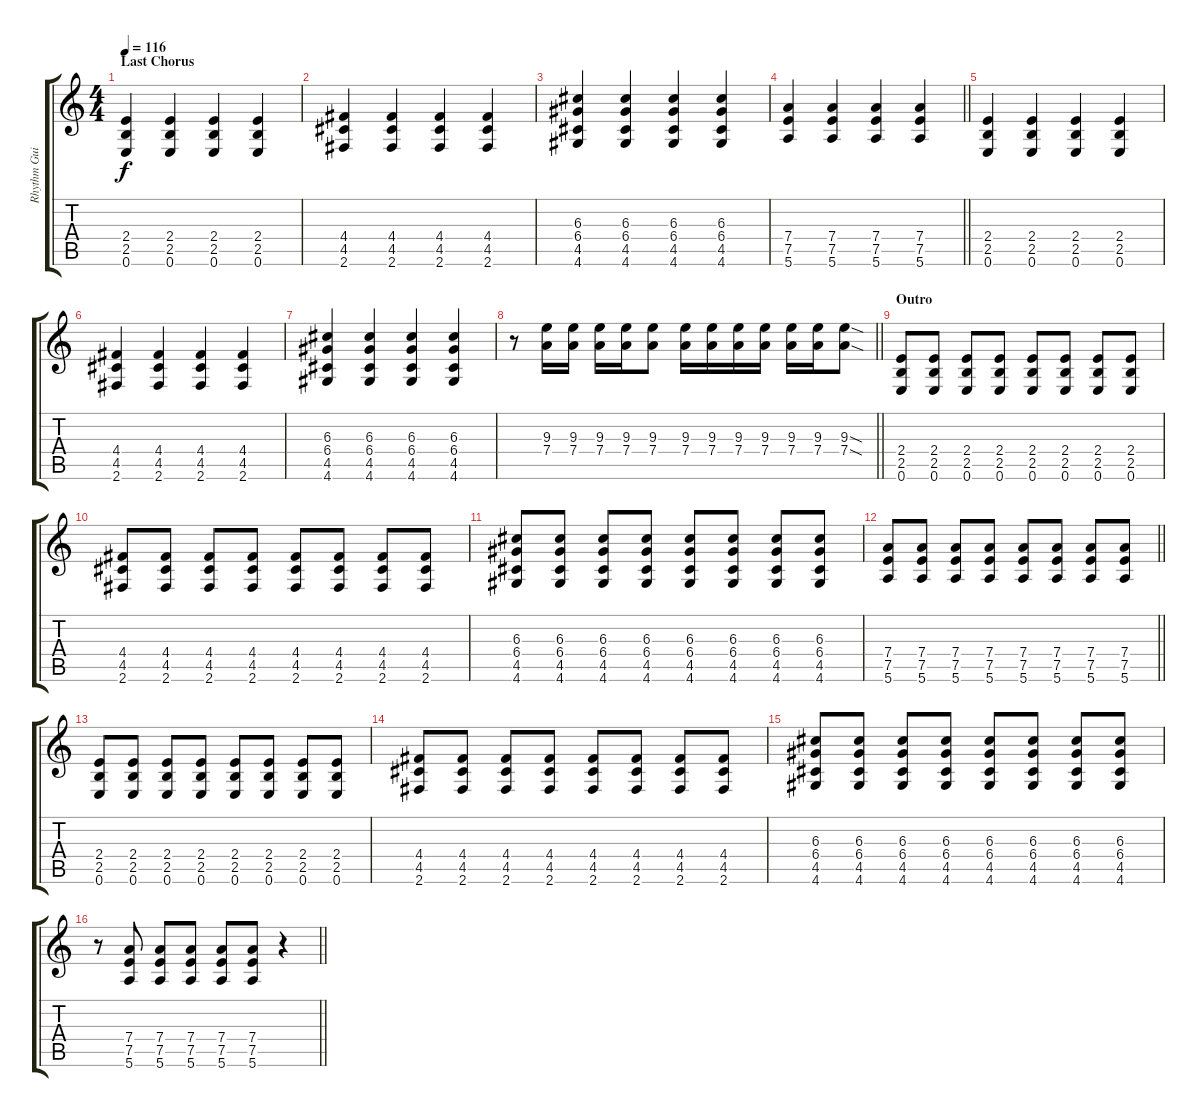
\track ("Rhythm Guitar" "Rhythm Gui") {instrument electricguitarjazz}
\staff {score tabs}
\tuning (E4 B3 G3 D3 A2 E2) {hide}
\ts (4 4)
\section ("" "Last Chorus")
\tempo 116
\clef g2
\ks c
(2.4 2.5 0.6).4{dy f instrument distortionguitar} (2.4 2.5 0.6).4 (2.4 2.5 0.6).4 (2.4 2.5 0.6).4 |
(4.4 4.5 2.6).4 (4.4 4.5 2.6).4 (4.4 4.5 2.6).4 (4.4 4.5 2.6).4 |
(6.3 6.4 4.5 4.6).4 (6.3 6.4 4.5 4.6).4 (6.3 6.4 4.5 4.6).4 (6.3 6.4 4.5 4.6).4 |
\barLineRight lightlight
(7.4 7.5 5.6).4 (7.4 7.5 5.6).4 (7.4 7.5 5.6).4 (7.4 7.5 5.6).4 |
(2.4 2.5 0.6).4 (2.4 2.5 0.6).4 (2.4 2.5 0.6).4 (2.4 2.5 0.6).4 |
(4.4 4.5 2.6).4 (4.4 4.5 2.6).4 (4.4 4.5 2.6).4 (4.4 4.5 2.6).4 |
(6.3 6.4 4.5 4.6).4 (6.3 6.4 4.5 4.6).4 (6.3 6.4 4.5 4.6).4 (6.3 6.4 4.5 4.6).4 |
\barLineRight lightlight
r.8 (9.3 7.4).16 (9.3 7.4).16 (9.3 7.4).16 (9.3 7.4).16 (9.3 7.4).8 (9.3 7.4).16 (9.3 7.4).16 (9.3 7.4).16 (9.3 7.4).16 (9.3 7.4).16 (9.3 7.4).16 (9.3{sod} 7.4{sod}).8 |
\section ("" "Outro")
(2.4 2.5 0.6).8 (2.4 2.5 0.6).8 (2.4 2.5 0.6).8 (2.4 2.5 0.6).8 (2.4 2.5 0.6).8 (2.4 2.5 0.6).8 (2.4 2.5 0.6).8 (2.4 2.5 0.6).8 |
(4.4 4.5 2.6).8 (4.4 4.5 2.6).8 (4.4 4.5 2.6).8 (4.4 4.5 2.6).8 (4.4 4.5 2.6).8 (4.4 4.5 2.6).8 (4.4 4.5 2.6).8 (4.4 4.5 2.6).8 |
(6.3 6.4 4.5 4.6).8 (6.3 6.4 4.5 4.6).8 (6.3 6.4 4.5 4.6).8 (6.3 6.4 4.5 4.6).8 (6.3 6.4 4.5 4.6).8 (6.3 6.4 4.5 4.6).8 (6.3 6.4 4.5 4.6).8 (6.3 6.4 4.5 4.6).8 |
\barLineRight lightlight
(7.4 7.5 5.6).8 (7.4 7.5 5.6).8 (7.4 7.5 5.6).8 (7.4 7.5 5.6).8 (7.4 7.5 5.6).8 (7.4 7.5 5.6).8 (7.4 7.5 5.6).8 (7.4 7.5 5.6).8 |
(2.4 2.5 0.6).8 (2.4 2.5 0.6).8 (2.4 2.5 0.6).8 (2.4 2.5 0.6).8 (2.4 2.5 0.6).8 (2.4 2.5 0.6).8 (2.4 2.5 0.6).8 (2.4 2.5 0.6).8 |
(4.4 4.5 2.6).8 (4.4 4.5 2.6).8 (4.4 4.5 2.6).8 (4.4 4.5 2.6).8 (4.4 4.5 2.6).8 (4.4 4.5 2.6).8 (4.4 4.5 2.6).8 (4.4 4.5 2.6).8 |
(6.3 6.4 4.5 4.6).8 (6.3 6.4 4.5 4.6).8 (6.3 6.4 4.5 4.6).8 (6.3 6.4 4.5 4.6).8 (6.3 6.4 4.5 4.6).8 (6.3 6.4 4.5 4.6).8 (6.3 6.4 4.5 4.6).8 (6.3 6.4 4.5 4.6).8 |
\barLineRight lightlight
r.8 (7.4 7.5 5.6).8 (7.4 7.5 5.6).8 (7.4 7.5 5.6).8 (7.4 7.5 5.6).8 (7.4 7.5 5.6).8 r.4
